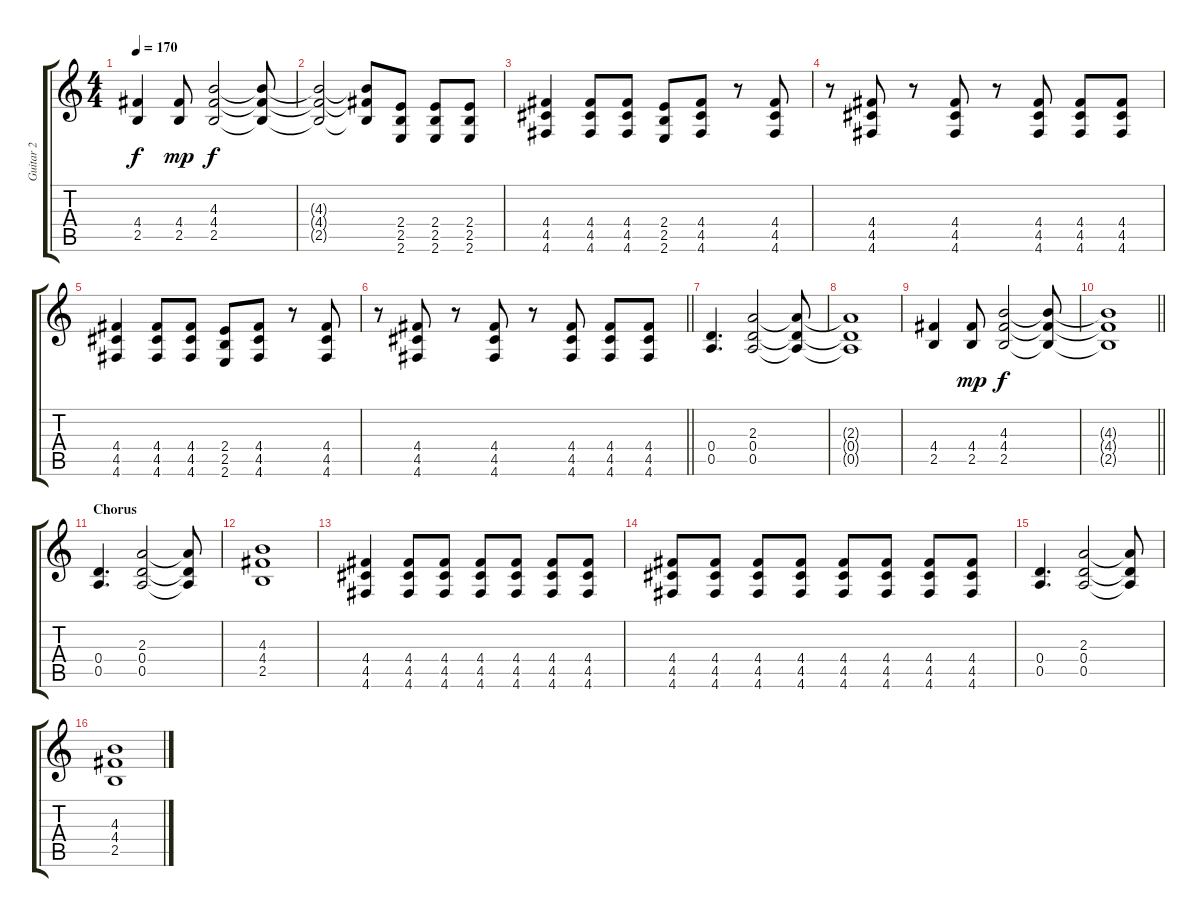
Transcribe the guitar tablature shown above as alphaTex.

\track ("Guitar 2" "Guitar 2") {instrument overdrivenguitar}
\staff {score tabs}
\tuning (E4 B3 G3 D3 A2 D2) {hide}
\ts (4 4)
\tempo 170
\clef g2
\ks c
(4.4 2.5).4{dy f} (4.4 2.5).8{dy mp} (4.3 4.4 2.5).2{dy f} (4.3{t} 4.4{t} 2.5{t}).8 |
(4.3{t} 4.4{t} 2.5{t}).2 (4.3{t} 4.4{t} 2.5{t}).8 (2.4 2.5 2.6).8 (2.4 2.5 2.6).8 (2.4 2.5 2.6).8 |
(4.4 4.5 4.6).4 (4.4 4.5 4.6).8 (4.4 4.5 4.6).8 (2.4 2.5 2.6).8 (4.4 4.5 4.6).8 r.8 (4.4 4.5 4.6).8 |
r.8 (4.4 4.5 4.6).8 r.8 (4.4 4.5 4.6).8 r.8 (4.4 4.5 4.6).8 (4.4 4.5 4.6).8 (4.4 4.5 4.6).8 |
(4.4 4.5 4.6).4 (4.4 4.5 4.6).8 (4.4 4.5 4.6).8 (2.4 2.5 2.6).8 (4.4 4.5 4.6).8 r.8 (4.4 4.5 4.6).8 |
\barLineRight lightlight
r.8 (4.4 4.5 4.6).8 r.8 (4.4 4.5 4.6).8 r.8 (4.4 4.5 4.6).8 (4.4 4.5 4.6).8 (4.4 4.5 4.6).8 |
(0.4 0.5).4{d} (2.3 0.4 0.5).2 (2.3{t} 0.4{t} 0.5{t}).8 |
(2.3{t} 0.4{t} 0.5{t}).1 |
(4.4 2.5).4 (4.4 2.5).8{dy mp} (4.3 4.4 2.5).2{dy f} (4.3{t} 4.4{t} 2.5{t}).8 |
\barLineRight lightlight
(4.3{t} 4.4{t} 2.5{t}).1 |
\section ("" "Chorus")
(0.4 0.5).4{d} (2.3 0.4 0.5).2 (2.3{t} 0.4{t} 0.5{t}).8 |
(4.3 4.4 2.5).1 |
(4.4 4.5 4.6).4 (4.4 4.5 4.6).8 (4.4 4.5 4.6).8 (4.4 4.5 4.6).8 (4.4 4.5 4.6).8 (4.4 4.5 4.6).8 (4.4 4.5 4.6).8 |
(4.4 4.5 4.6).8 (4.4 4.5 4.6).8 (4.4 4.5 4.6).8 (4.4 4.5 4.6).8 (4.4 4.5 4.6).8 (4.4 4.5 4.6).8 (4.4 4.5 4.6).8 (4.4 4.5 4.6).8 |
(0.4 0.5).4{d} (2.3 0.4 0.5).2 (2.3{t} 0.4{t} 0.5{t}).8 |
(4.3 4.4 2.5).1
